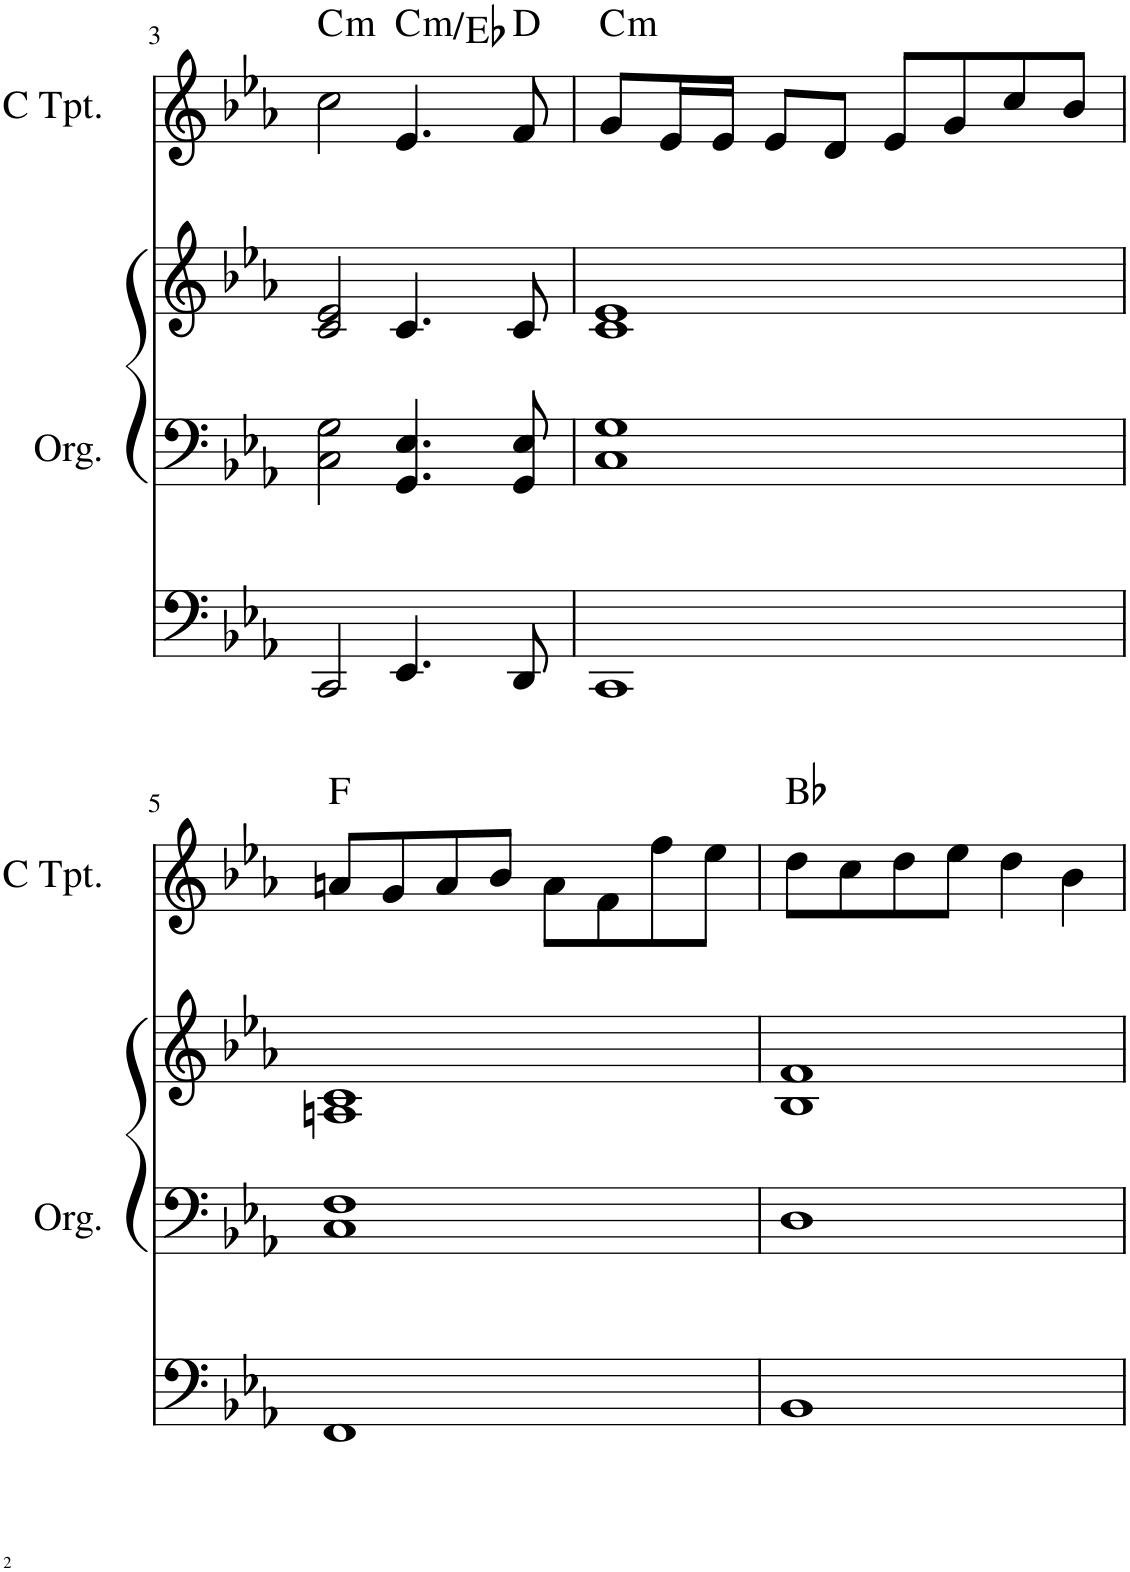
**kern	**kern	**kern	**kern	**harte
*part2	*part2	*part2	*part1	*part1
*staff4	*staff3	*staff2	*staff1	*
*I"Orgel	*	*	*I"Trompet in C	*
*I'Org.	*	*	*	*
!!LO:PB:g=z
*clefF4	*clefF4	*clefG2	*clefG2	*
*	*	*	*Trd1c2	*
*k[b-e-a-]	*k[b-e-a-]	*k[b-e-a-]	*k[b-e-a-]	*
*M4/4	*M4/4	*M4/4	*M4/4	*
=3	=3	=3	=3	=3
!	!	!	!	!LO:H:kt=m
2CC/	2C\ 2G\	2c/ 2e-/	2cc\	C:min
!	!	!	!	!LO:H:kt=m
4.EE-/	4.GG/ 4.E-/	4.c/	4.e-/	C:min/b3
8DD/	8GG/ 8E-/	8c/	8f/	D:maj
=4	=4	=4	=4	=4
!	!	!	!	!LO:H:kt=m
1CC	1C 1G	1c 1e-	8g/L	C:min
.	.	.	16e-/L	.
.	.	.	16e-/JJ	.
.	.	.	8e-/L	.
.	.	.	8d/J	.
.	.	.	8e-/L	.
.	.	.	8g/	.
.	.	.	8cc/	.
.	.	.	8b-/J	.
!!LO:LB:g=z
=5	=5	=5	=5	=5
1FF	1C 1F	1An 1c	8an/L	F:maj
.	.	.	8g/	.
.	.	.	8a/	.
.	.	.	8b-/J	.
.	.	.	8a\L	.
.	.	.	8f\	.
.	.	.	8ff\	.
.	.	.	8ee-\J	.
=6	=6	=6	=6	=6
1BB-	1D	1B- 1f	8dd\L	Bb:maj
.	.	.	8cc\	.
.	.	.	8dd\	.
.	.	.	8ee-\J	.
.	.	.	4dd\	.
.	.	.	4b-\	.
=	=	=	=	=
*-	*-	*-	*-	*-
